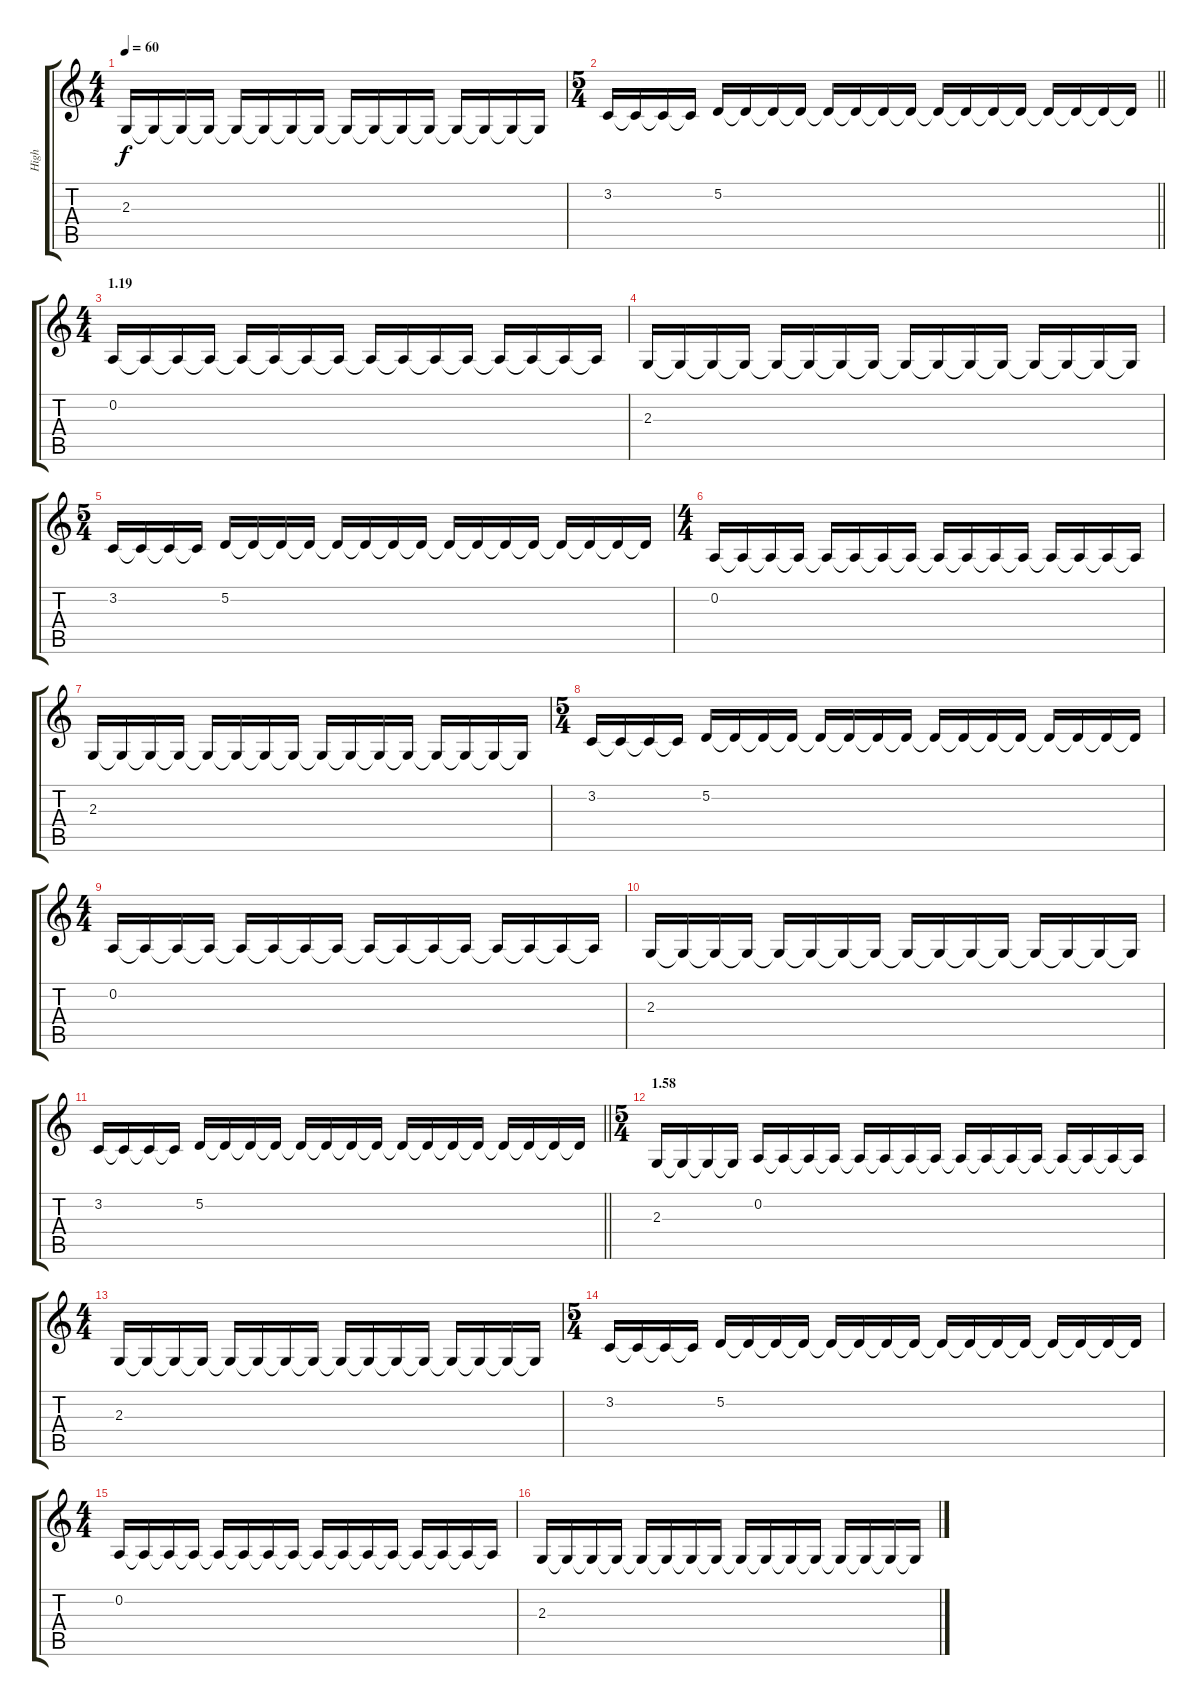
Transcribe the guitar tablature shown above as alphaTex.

\track ("High" "High") {instrument lead1square}
\staff {score tabs}
\tuning (D4 A3 F3 C3 G2 D2) {hide}
\ts (4 4)
\tempo 60
\clef g2
\ks c
2.3.16{dy f volume 0} 2.3{t}.16{volume 2} 2.3{t}.16{volume 4} 2.3{t}.16{volume 6} 2.3{t}.16{volume 8} 2.3{t}.16{volume 10} 2.3{t}.16{volume 11} 2.3{t}.16{volume 12} 2.3{t}.16{volume 13} 2.3{t}.16 2.3{t}.16 2.3{t}.16 2.3{t}.16 2.3{t}.16 2.3{t}.16 2.3{t}.16 |
\ts (5 4)
\barLineRight lightlight
3.2.16{volume 0} 3.2{t}.16{volume 2} 3.2{t}.16{volume 4} 3.2{t}.16{volume 6} 5.2.16{volume 0} 5.2{t}.16{volume 2} 5.2{t}.16{volume 4} 5.2{t}.16{volume 6} 5.2{t}.16{volume 8} 5.2{t}.16{volume 10} 5.2{t}.16 5.2{t}.16 5.2{t}.16 5.2{t}.16 5.2{t}.16 5.2{t}.16 5.2{t}.16 5.2{t}.16 5.2{t}.16 5.2{t}.16 |
\ts (4 4)
\section ("" "1.19")
0.2.16{volume 0} 0.2{t}.16{volume 2} 0.2{t}.16{volume 4} 0.2{t}.16{volume 6} 0.2{t}.16{volume 8} 0.2{t}.16{volume 10} 0.2{t}.16{volume 11} 0.2{t}.16{volume 12} 0.2{t}.16{volume 13} 0.2{t}.16 0.2{t}.16 0.2{t}.16 0.2{t}.16 0.2{t}.16 0.2{t}.16 0.2{t}.16 |
2.3.16{volume 0} 2.3{t}.16{volume 2} 2.3{t}.16{volume 4} 2.3{t}.16{volume 6} 2.3{t}.16{volume 8} 2.3{t}.16{volume 10} 2.3{t}.16{volume 11} 2.3{t}.16{volume 12} 2.3{t}.16{volume 13} 2.3{t}.16 2.3{t}.16 2.3{t}.16 2.3{t}.16 2.3{t}.16 2.3{t}.16 2.3{t}.16 |
\ts (5 4)
3.2.16{volume 0} 3.2{t}.16{volume 2} 3.2{t}.16{volume 4} 3.2{t}.16{volume 6} 5.2.16{volume 0} 5.2{t}.16{volume 2} 5.2{t}.16{volume 4} 5.2{t}.16{volume 6} 5.2{t}.16{volume 8} 5.2{t}.16{volume 10} 5.2{t}.16 5.2{t}.16 5.2{t}.16 5.2{t}.16 5.2{t}.16 5.2{t}.16 5.2{t}.16 5.2{t}.16 5.2{t}.16 5.2{t}.16 |
\ts (4 4)
0.2.16{volume 0} 0.2{t}.16{volume 2} 0.2{t}.16{volume 4} 0.2{t}.16{volume 6} 0.2{t}.16{volume 8} 0.2{t}.16{volume 10} 0.2{t}.16{volume 11} 0.2{t}.16{volume 12} 0.2{t}.16{volume 13} 0.2{t}.16 0.2{t}.16 0.2{t}.16 0.2{t}.16 0.2{t}.16 0.2{t}.16 0.2{t}.16 |
2.3.16{volume 0} 2.3{t}.16{volume 2} 2.3{t}.16{volume 4} 2.3{t}.16{volume 6} 2.3{t}.16{volume 8} 2.3{t}.16{volume 10} 2.3{t}.16{volume 11} 2.3{t}.16{volume 12} 2.3{t}.16{volume 13} 2.3{t}.16 2.3{t}.16 2.3{t}.16 2.3{t}.16 2.3{t}.16 2.3{t}.16 2.3{t}.16 |
\ts (5 4)
3.2.16{volume 0} 3.2{t}.16{volume 2} 3.2{t}.16{volume 4} 3.2{t}.16{volume 6} 5.2.16{volume 0} 5.2{t}.16{volume 2} 5.2{t}.16{volume 4} 5.2{t}.16{volume 6} 5.2{t}.16{volume 8} 5.2{t}.16{volume 10} 5.2{t}.16 5.2{t}.16 5.2{t}.16 5.2{t}.16 5.2{t}.16 5.2{t}.16 5.2{t}.16 5.2{t}.16 5.2{t}.16 5.2{t}.16 |
\ts (4 4)
0.2.16{volume 0} 0.2{t}.16{volume 2} 0.2{t}.16{volume 4} 0.2{t}.16{volume 6} 0.2{t}.16{volume 8} 0.2{t}.16{volume 10} 0.2{t}.16{volume 11} 0.2{t}.16{volume 12} 0.2{t}.16{volume 13} 0.2{t}.16 0.2{t}.16 0.2{t}.16 0.2{t}.16 0.2{t}.16 0.2{t}.16 0.2{t}.16 |
2.3.16{volume 0} 2.3{t}.16{volume 2} 2.3{t}.16{volume 4} 2.3{t}.16{volume 6} 2.3{t}.16{volume 8} 2.3{t}.16{volume 10} 2.3{t}.16{volume 11} 2.3{t}.16{volume 12} 2.3{t}.16{volume 13} 2.3{t}.16 2.3{t}.16 2.3{t}.16 2.3{t}.16 2.3{t}.16 2.3{t}.16 2.3{t}.16 |
\barLineRight lightlight
3.2.16{volume 0} 3.2{t}.16{volume 2} 3.2{t}.16{volume 4} 3.2{t}.16{volume 6} 5.2.16{volume 0} 5.2{t}.16{volume 2} 5.2{t}.16{volume 4} 5.2{t}.16{volume 6} 5.2{t}.16{volume 8} 5.2{t}.16{volume 10} 5.2{t}.16 5.2{t}.16 5.2{t}.16 5.2{t}.16 5.2{t}.16 5.2{t}.16 5.2{t}.16 5.2{t}.16 5.2{t}.16 5.2{t}.16 |
\ts (5 4)
\section ("" "1.58")
2.3.16{volume 0} 2.3{t}.16{volume 2} 2.3{t}.16{volume 4} 2.3{t}.16{volume 6} 0.2.16{volume 0} 0.2{t}.16{volume 2} 0.2{t}.16{volume 4} 0.2{t}.16{volume 6} 0.2{t}.16{volume 8} 0.2{t}.16{volume 10} 0.2{t}.16{volume 11} 0.2{t}.16{volume 12} 0.2{t}.16{volume 13} 0.2{t}.16 0.2{t}.16 0.2{t}.16 0.2{t}.16 0.2{t}.16 0.2{t}.16 0.2{t}.16 |
\ts (4 4)
2.3.16{volume 0} 2.3{t}.16{volume 2} 2.3{t}.16{volume 4} 2.3{t}.16{volume 6} 2.3{t}.16{volume 8} 2.3{t}.16{volume 10} 2.3{t}.16{volume 11} 2.3{t}.16{volume 12} 2.3{t}.16{volume 13} 2.3{t}.16 2.3{t}.16 2.3{t}.16 2.3{t}.16 2.3{t}.16 2.3{t}.16 2.3{t}.16 |
\ts (5 4)
3.2.16{volume 0} 3.2{t}.16{volume 2} 3.2{t}.16{volume 4} 3.2{t}.16{volume 6} 5.2.16{volume 0} 5.2{t}.16{volume 2} 5.2{t}.16{volume 4} 5.2{t}.16{volume 6} 5.2{t}.16{volume 8} 5.2{t}.16{volume 10} 5.2{t}.16 5.2{t}.16 5.2{t}.16 5.2{t}.16 5.2{t}.16 5.2{t}.16 5.2{t}.16 5.2{t}.16 5.2{t}.16 5.2{t}.16 |
\ts (4 4)
0.2.16{volume 0} 0.2{t}.16{volume 2} 0.2{t}.16{volume 4} 0.2{t}.16{volume 6} 0.2{t}.16{volume 8} 0.2{t}.16{volume 10} 0.2{t}.16{volume 11} 0.2{t}.16{volume 12} 0.2{t}.16{volume 13} 0.2{t}.16 0.2{t}.16 0.2{t}.16 0.2{t}.16 0.2{t}.16 0.2{t}.16 0.2{t}.16 |
2.3.16{volume 0} 2.3{t}.16{volume 2} 2.3{t}.16{volume 4} 2.3{t}.16{volume 6} 2.3{t}.16{volume 8} 2.3{t}.16{volume 10} 2.3{t}.16{volume 11} 2.3{t}.16{volume 12} 2.3{t}.16{volume 13} 2.3{t}.16 2.3{t}.16 2.3{t}.16 2.3{t}.16 2.3{t}.16 2.3{t}.16 2.3{t}.16
